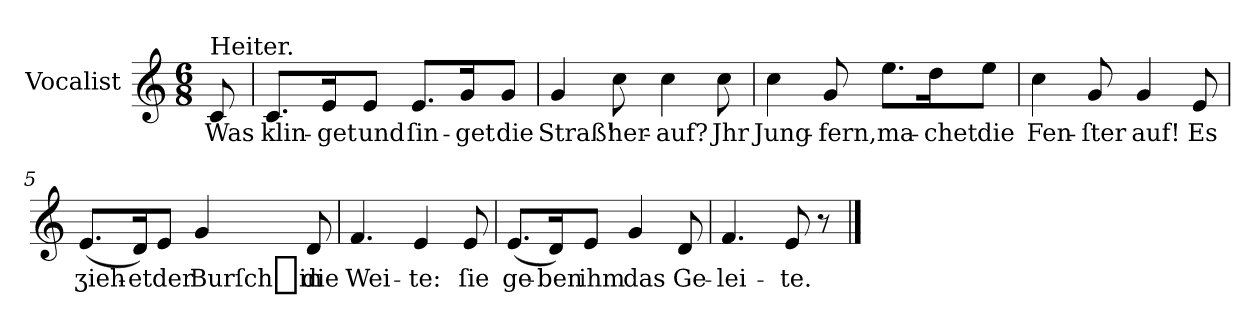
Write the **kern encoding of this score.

**kern	**text
*part1	*part1
*staff1	*staff1
*I"Vocalist	*
*clefG2	*
*k[]	*
*C:	*
*M6/8	*
=	=
!LO:TX:a:t=Heiter.	!
8c	Was
=1	=1
8.c/L	klin-
16e/K	-get
8e/J	und
8.e/L	ſin-
16g/K	-get
8g/J	die
=2	=2
4g	Straß'
8cc	her-
4cc	-auf?
8cc	Jhr
=3	=3
4cc	Jung-
8g	-fern,
8.ee\L	ma-
16dd\K	-chet
8ee\J	die
=4	=4
4cc	Fen-
8g	-ſter
4g	auf!
8e	Es
=5	=5
(8.e/L	ʒieh-
16d/K)	-et
8e/J	der
4g	Burſch_in
8d	die
=6	=6
4.f	Wei-
4e	-te:
8e	ſie
=7	=7
(8.e/L	ge-
16d/K)	-ben
8e/J	ihm
4g	das
8d	Ge-
=8	=8
4.f	-lei-
8e	-te.
8r	.
==	==
*-	*-
